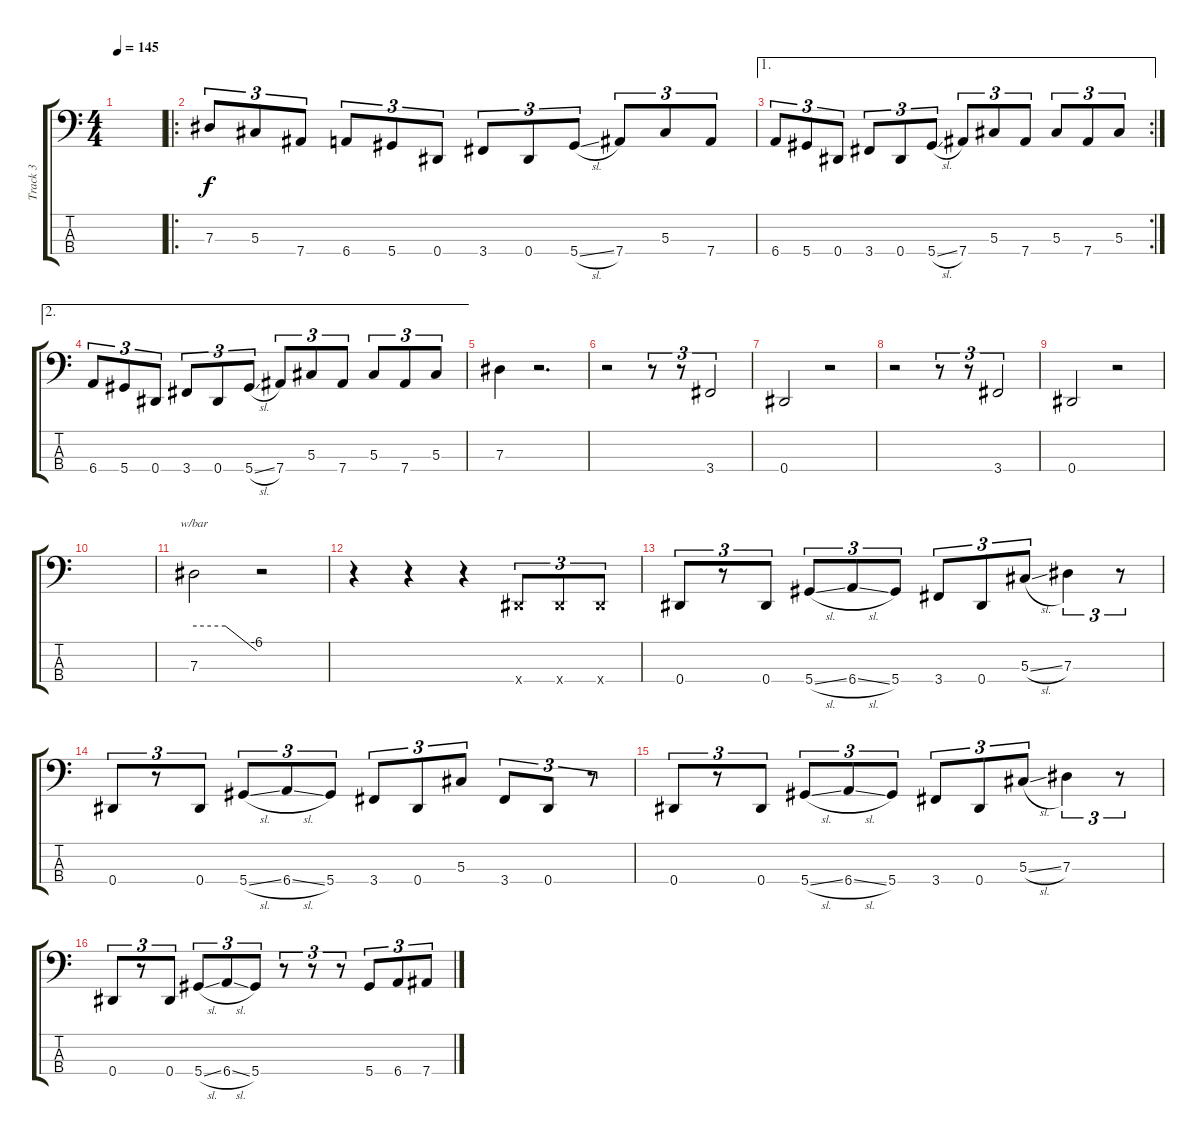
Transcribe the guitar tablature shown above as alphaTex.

\track ("Track 3" "Track 3") {instrument electricbassfinger}
\staff {score tabs}
\tuning (Gb2 Db2 Ab1 Eb1) {hide}
\ts (4 4)
\tempo 145
\clef f4
\ks c
|
\ro
7.3.8{tu (3 2)} 5.3.8{tu (3 2)} 7.4.8{tu (3 2)} 6.4.8{tu (3 2)} 5.4.8{tu (3 2)} 0.4.8{tu (3 2)} 3.4.8{tu (3 2)} 0.4.8{tu (3 2)} 5.4{sl}.8{tu (3 2)} 7.4.8{tu (3 2)} 5.3.8{tu (3 2)} 7.4.8{tu (3 2)} |
\ae 1
\rc 2
6.4.8{tu (3 2)} 5.4.8{tu (3 2)} 0.4.8{tu (3 2)} 3.4.8{tu (3 2)} 0.4.8{tu (3 2)} 5.4{sl}.8{tu (3 2)} 7.4.8{tu (3 2)} 5.3.8{tu (3 2)} 7.4.8{tu (3 2)} 5.3.8{tu (3 2)} 7.4.8{tu (3 2)} 5.3.8{tu (3 2)} |
\ae 2
6.4.8{tu (3 2)} 5.4.8{tu (3 2)} 0.4.8{tu (3 2)} 3.4.8{tu (3 2)} 0.4.8{tu (3 2)} 5.4{sl}.8{tu (3 2)} 7.4.8{tu (3 2)} 5.3.8{tu (3 2)} 7.4.8{tu (3 2)} 5.3.8{tu (3 2)} 7.4.8{tu (3 2)} 5.3.8{tu (3 2)} |
7.3.4 r.2{d} |
r.2 r.8{tu (3 2)} r.8{tu (3 2)} 3.4.2{tu (3 2)} |
0.4.2 r.2 |
r.2 r.8{tu (3 2)} r.8{tu (3 2)} 3.4.2{tu (3 2)} |
0.4.2 r.2 |
|
7.3.2{tbe (custom default 0 0 30 0 60 -24)} r.2 |
r.4 r.4 r.4 0.4{x}.8{tu (3 2)} 0.4{x}.8{tu (3 2)} 0.4{x}.8{tu (3 2)} |
0.4.8{tu (3 2)} r.8{tu (3 2)} 0.4.8{tu (3 2)} 5.4{sl}.8{tu (3 2)} 6.4{sl}.8{tu (3 2)} 5.4.8{tu (3 2)} 3.4.8{tu (3 2)} 0.4.8{tu (3 2)} 5.3{sl}.8{tu (3 2)} 7.3.4{tu (3 2)} r.8{tu (3 2)} |
0.4.8{tu (3 2)} r.8{tu (3 2)} 0.4.8{tu (3 2)} 5.4{sl}.8{tu (3 2)} 6.4{sl}.8{tu (3 2)} 5.4.8{tu (3 2)} 3.4.8{tu (3 2)} 0.4.8{tu (3 2)} 5.3.8{tu (3 2)} 3.4.8{tu (3 2)} 0.4.8{tu (3 2)} r.8{tu (3 2)} |
0.4.8{tu (3 2)} r.8{tu (3 2)} 0.4.8{tu (3 2)} 5.4{sl}.8{tu (3 2)} 6.4{sl}.8{tu (3 2)} 5.4.8{tu (3 2)} 3.4.8{tu (3 2)} 0.4.8{tu (3 2)} 5.3{sl}.8{tu (3 2)} 7.3.4{tu (3 2)} r.8{tu (3 2)} |
0.4.8{tu (3 2)} r.8{tu (3 2)} 0.4.8{tu (3 2)} 5.4{sl}.8{tu (3 2)} 6.4{sl}.8{tu (3 2)} 5.4.8{tu (3 2)} r.8{tu (3 2)} r.8{tu (3 2)} r.8{tu (3 2)} 5.4.8{tu (3 2)} 6.4.8{tu (3 2)} 7.4.8{tu (3 2)}
